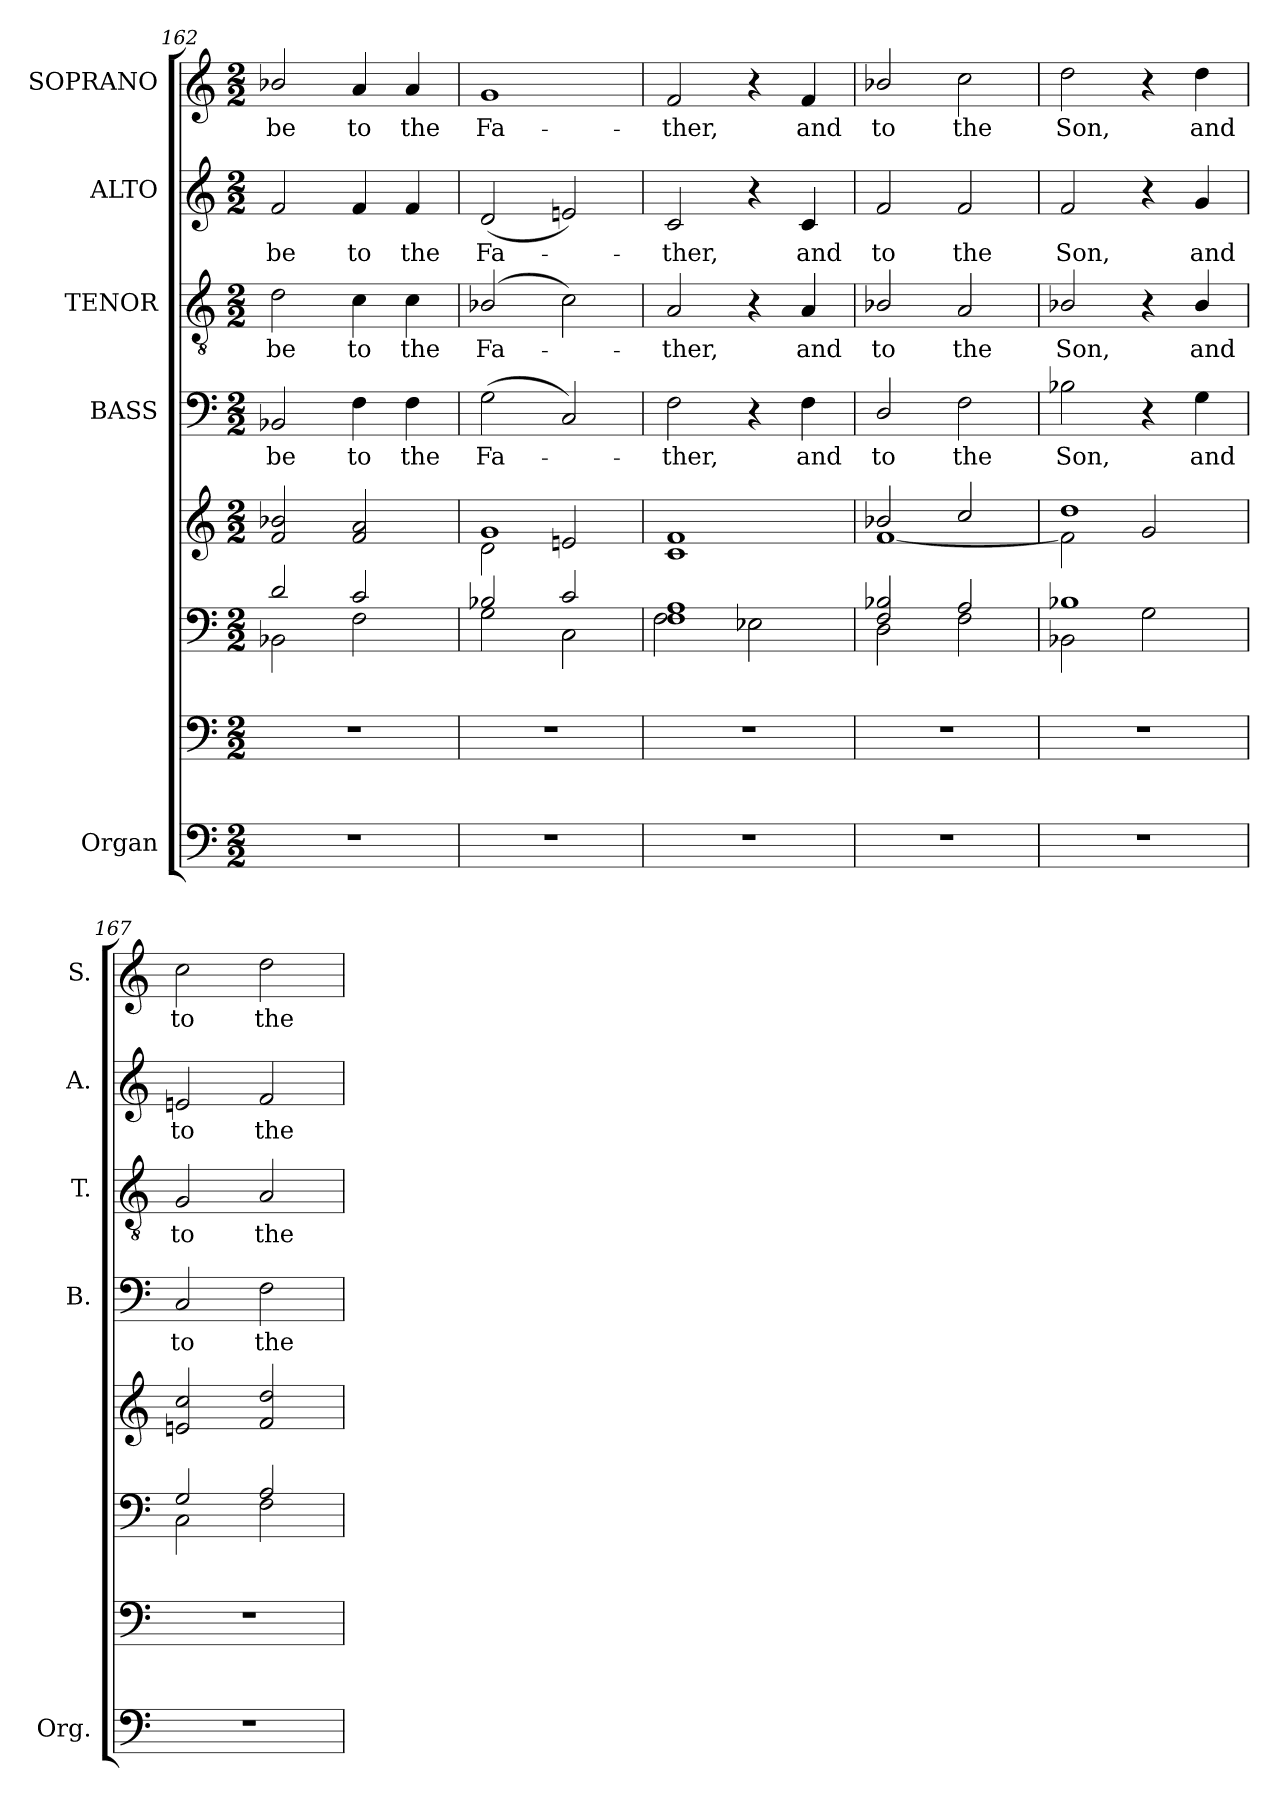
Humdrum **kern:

**kern	**kern	**kern	**kern	**kern	**text	**kern	**text	**kern	**text	**kern	**text
*part5	*part5	*part5	*part5	*part4	*part4	*part3	*part3	*part2	*part2	*part1	*part1
*staff8	*staff7	*staff6	*staff5	*staff4	*staff4	*staff3	*staff3	*staff2	*staff2	*staff1	*staff1
*I"Organ	*	*	*	*I"BASS	*	*I"TENOR	*	*I"ALTO	*	*I"SOPRANO	*
*I'Org.	*	*	*	*I'B.	*	*I'T.	*	*I'A.	*	*I'S.	*
*clefF4	*clefF4	*clefF4	*clefG2	*clefF4	*	*clefGv2	*	*clefG2	*	*clefG2	*
*	*	*	*	*	*	*ITrd7c12	*	*	*	*	*
*k[]	*k[]	*k[]	*k[]	*k[]	*	*k[]	*	*k[]	*	*k[]	*
*C:	*C:	*C:	*C:	*C:	*	*C:	*	*C:	*	*C:	*
*M2/2	*M2/2	*M2/2	*M2/2	*M2/2	*	*M2/2	*	*M2/2	*	*M2/2	*
=162	=162	=162	=162	=162	=162	=162	=162	=162	=162	=162	=162
*	*	*^	*	*	*	*	*	*	*	*	*
!	!	!	!	!	!	!LO:LY:b:color=#000000	!	!	!	!	!	!
!	!	!	!	!	!	!	!	!LO:LY:b:color=#000000	!	!	!	!
!	!	!	!	!	!	!	!	!	!	!LO:LY:b:color=#000000	!	!
!	!	!	!	!	!	!	!	!	!	!	!	!LO:LY:b:color=#000000
1r	1r	2di/	2BB-i\	2fi/ 2b-i	2BB-i/	be	2Di\	be	2fi/	be	2b-i/	be
!	!	!	!	!	!	!LO:LY:b:color=#000000	!	!	!	!	!	!
!	!	!	!	!	!	!	!	!LO:LY:b:color=#000000	!	!	!	!
!	!	!	!	!	!	!	!	!	!	!LO:LY:b:color=#000000	!	!
!	!	!	!	!	!	!	!	!	!	!	!	!LO:LY:b:color=#000000
.	.	2ci/	2Fi\	2fi/ 2ai	4Fi\	to	4Ci\	to	4fi/	to	4ai/	to
!	!	!	!	!	!	!LO:LY:b:color=#000000	!	!	!	!	!	!
!	!	!	!	!	!	!	!	!LO:LY:b:color=#000000	!	!	!	!
!	!	!	!	!	!	!	!	!	!	!LO:LY:b:color=#000000	!	!
!	!	!	!	!	!	!	!	!	!	!	!	!LO:LY:b:color=#000000
.	.	.	.	.	4Fi\	the	4Ci\	the	4fi/	the	4ai/	the
=163	=163	=163	=163	=163	=163	=163	=163	=163	=163	=163	=163	=163
*	*	*	*	*^	*	*	*	*	*	*	*	*
!	!	!	!	!	!	!	!LO:LY:b:color=#000000	!	!	!	!	!	!
!	!	!	!	!	!	!	!	!	!LO:LY:b:color=#000000	!	!	!	!
!	!	!	!	!	!	!	!	!	!	!	!LO:LY:b:color=#000000	!	!
!	!	!	!	!	!	!	!	!	!	!	!	!	!LO:LY:b:color=#000000
1r	1r	2B-i/	2Gi\	1gi	2di\	(2Gi\	Fa-	(2BB-i/	Fa-	(2di/	Fa-	1gi	Fa-
.	.	2ci/	2Ci\	.	2eni/	2Ci/)	.	2Ci\)	.	2eni/)	.	.	.
*	*	*	*	*v	*v	*	*	*	*	*	*	*	*
=164	=164	=164	=164	=164	=164	=164	=164	=164	=164	=164	=164	=164
*	*	*	*	*^	*	*	*	*	*	*	*	*
!	!	!	!	!	!	!	!LO:LY:b:color=#000000	!	!	!	!	!	!
*	*	*	*	*v	*v	*	*	*	*	*	*	*	*
*	*	*	*	*^	*	*	*	*	*	*	*	*
!	!	!	!	!	!	!	!	!	!LO:LY:b:color=#000000	!	!	!	!
*	*	*	*	*v	*v	*	*	*	*	*	*	*	*
*	*	*	*	*^	*	*	*	*	*	*	*	*
!	!	!	!	!	!	!	!	!	!	!	!LO:LY:b:color=#000000	!	!
*	*	*	*	*v	*v	*	*	*	*	*	*	*	*
*	*	*	*	*^	*	*	*	*	*	*	*	*
!	!	!	!	!	!	!	!	!	!	!	!	!	!LO:LY:b:color=#000000
*	*	*	*	*v	*v	*	*	*	*	*	*	*	*
1r	1r	1Fi 1Ai	2Fi\	1ci 1fi	2Fi\	-ther,	2AAi/	-ther,	2ci/	-ther,	2fi/	-ther,
.	.	.	2E-i\	.	4r	.	4r	.	4r	.	4r	.
!	!	!	!	!	!	!LO:LY:b:color=#000000	!	!	!	!	!	!
!	!	!	!	!	!	!	!	!LO:LY:b:color=#000000	!	!	!	!
!	!	!	!	!	!	!	!	!	!	!LO:LY:b:color=#000000	!	!
!	!	!	!	!	!	!	!	!	!	!	!	!LO:LY:b:color=#000000
.	.	.	.	.	4Fi\	and	4AAi/	and	4ci/	and	4fi/	and
=165	=165	=165	=165	=165	=165	=165	=165	=165	=165	=165	=165	=165
*	*	*	*	*^	*	*	*	*	*	*	*	*
!	!	!	!	!	!	!	!LO:LY:b:color=#000000	!	!	!	!	!	!
!	!	!	!	!	!	!	!	!	!LO:LY:b:color=#000000	!	!	!	!
!	!	!	!	!	!	!	!	!	!	!	!LO:LY:b:color=#000000	!	!
!	!	!	!	!	!	!	!	!	!	!	!	!	!LO:LY:b:color=#000000
1r	1r	2Fi/ 2B-i	2Di\	2b-i/	[1fi	2Di/	to	2BB-i/	to	2fi/	to	2b-i/	to
!	!	!	!	!	!	!	!LO:LY:b:color=#000000	!	!	!	!	!	!
!	!	!	!	!	!	!	!	!	!LO:LY:b:color=#000000	!	!	!	!
!	!	!	!	!	!	!	!	!	!	!	!LO:LY:b:color=#000000	!	!
!	!	!	!	!	!	!	!	!	!	!	!	!	!LO:LY:b:color=#000000
.	.	2Ai/	2Fi\	2cci/	.	2Fi\	the	2AAi/	the	2fi/	the	2cci\	the
=166	=166	=166	=166	=166	=166	=166	=166	=166	=166	=166	=166	=166	=166
!	!	!	!	!	!	!	!LO:LY:b:color=#000000	!	!	!	!	!	!
!	!	!	!	!	!	!	!	!	!LO:LY:b:color=#000000	!	!	!	!
!	!	!	!	!	!	!	!	!	!	!	!LO:LY:b:color=#000000	!	!
!	!	!	!	!	!	!	!	!	!	!	!	!	!LO:LY:b:color=#000000
1r	1r	1B-i	2BB-i\	1ddi	2fi\]	2B-i\	Son,	2BB-i/	Son,	2fi/	Son,	2ddi\	Son,
.	.	.	2Gi\	.	2gi/	4r	.	4r	.	4r	.	4r	.
!	!	!	!	!	!	!	!LO:LY:b:color=#000000	!	!	!	!	!	!
!	!	!	!	!	!	!	!	!	!LO:LY:b:color=#000000	!	!	!	!
!	!	!	!	!	!	!	!	!	!	!	!LO:LY:b:color=#000000	!	!
!	!	!	!	!	!	!	!	!	!	!	!	!	!LO:LY:b:color=#000000
.	.	.	.	.	.	4Gi\	and	4BB-i/	and	4gi/	and	4ddi\	and
*	*	*	*	*v	*v	*	*	*	*	*	*	*	*
=167	=167	=167	=167	=167	=167	=167	=167	=167	=167	=167	=167	=167
!	!	!	!	!	!	!LO:LY:b:color=#000000	!	!	!	!	!	!
!	!	!	!	!	!	!	!	!LO:LY:b:color=#000000	!	!	!	!
!	!	!	!	!	!	!	!	!	!	!LO:LY:b:color=#000000	!	!
!	!	!	!	!	!	!	!	!	!	!	!	!LO:LY:b:color=#000000
1r	1r	2Gi/	2Ci\	2eni/ 2cci	2Ci/	to	2GGi/	to	2eni/	to	2cci\	to
!	!	!	!	!	!	!LO:LY:b:color=#000000	!	!	!	!	!	!
!	!	!	!	!	!	!	!	!LO:LY:b:color=#000000	!	!	!	!
!	!	!	!	!	!	!	!	!	!	!LO:LY:b:color=#000000	!	!
!	!	!	!	!	!	!	!	!	!	!	!	!LO:LY:b:color=#000000
.	.	2Ai/	2Fi\	2fi/ 2ddi	2Fi\	the	2AAi/	the	2fi/	the	2ddi\	the
*	*	*v	*v	*	*	*	*	*	*	*	*	*
=	=	=	=	=	=	=	=	=	=	=	=
*-	*-	*-	*-	*-	*-	*-	*-	*-	*-	*-	*-
